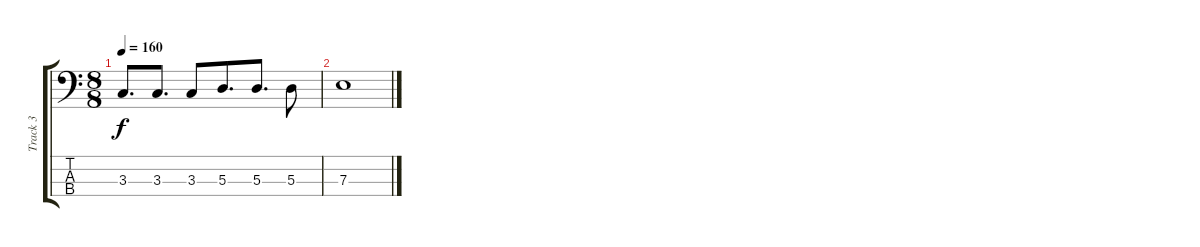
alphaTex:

\track ("Track 3" "Track 3") {instrument electricbassfinger}
\staff {score tabs}
\tuning (G2 D2 A1 E1) {hide}
\ts (8 8)
\tempo 160
\clef f4
\ks c
3.3.8{d dy f} 3.3.8{d} 3.3.8 5.3.8{d} 5.3.8{d} 5.3.8 |
7.3.1
